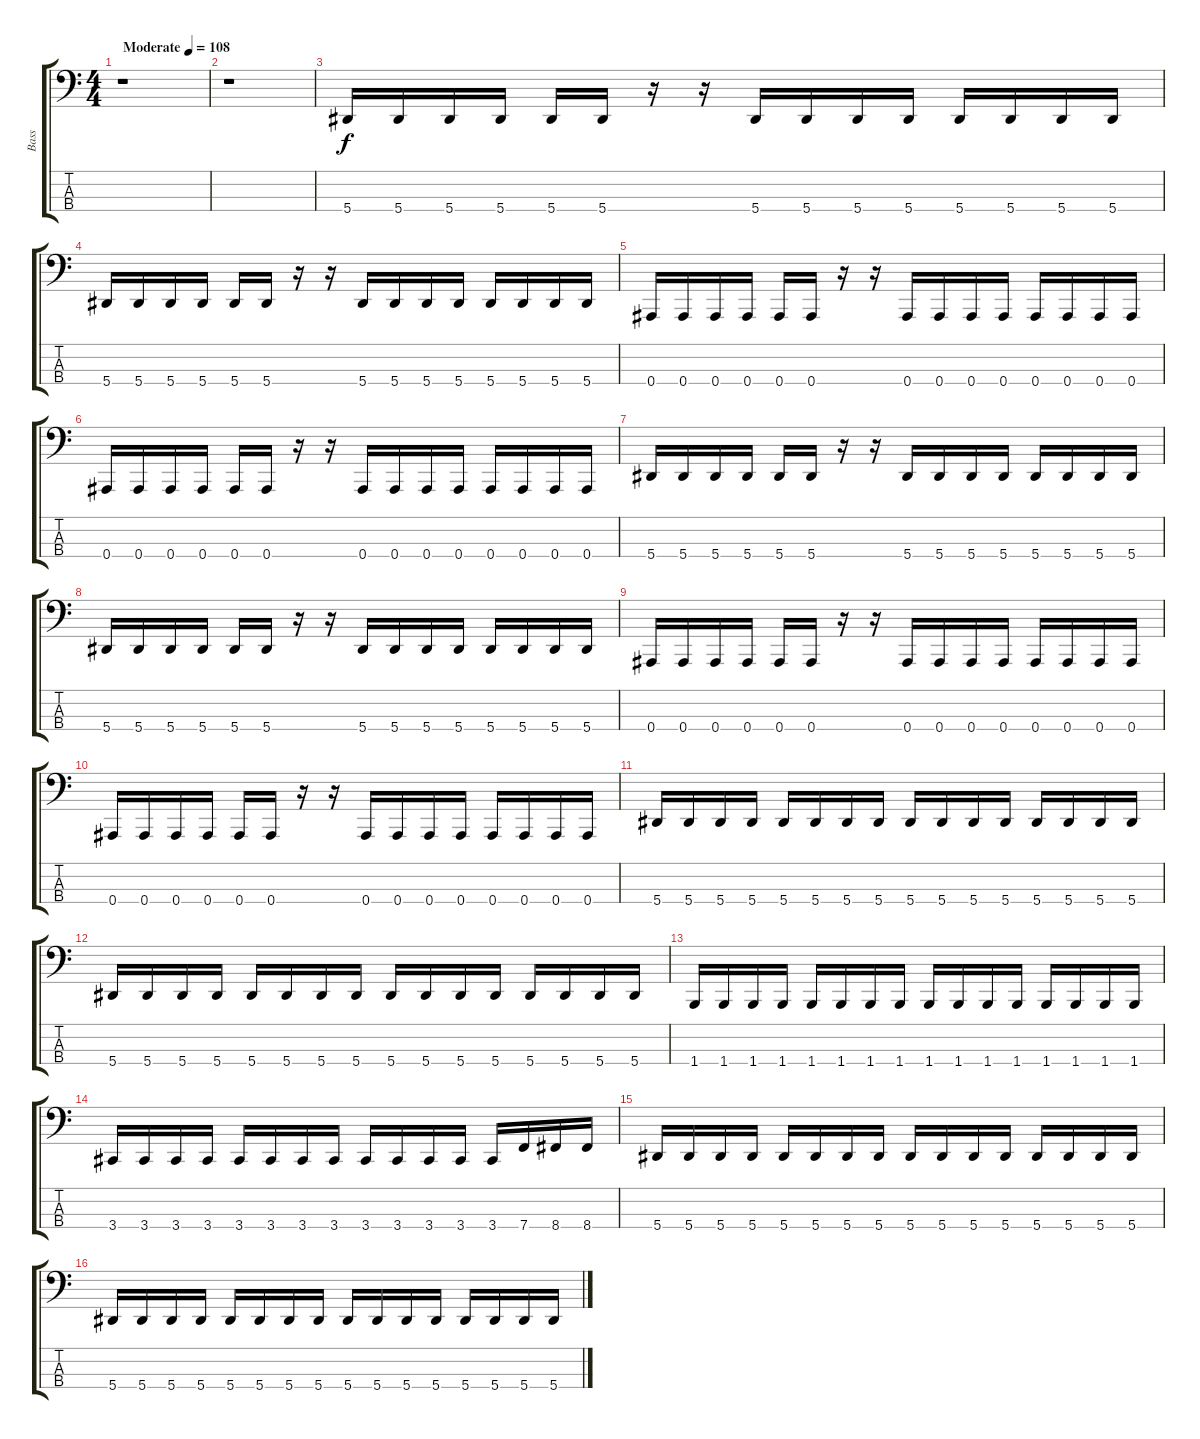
\track ("Bass" "Bass") {instrument electricbasspick}
\staff {score tabs}
\tuning (Eb2 Bb1 F1 Bb0) {hide}
\ts (4 4)
\tempo (108 "Moderate")
\clef f4
\ks c
r.1{dy f instrument electricbasspick} |
r.1 |
5.4.16 5.4.16 5.4.16 5.4.16 5.4.16 5.4.16 r.16 r.16 5.4.16 5.4.16 5.4.16 5.4.16 5.4.16 5.4.16 5.4.16 5.4.16 |
5.4.16 5.4.16 5.4.16 5.4.16 5.4.16 5.4.16 r.16 r.16 5.4.16 5.4.16 5.4.16 5.4.16 5.4.16 5.4.16 5.4.16 5.4.16 |
0.4.16 0.4.16 0.4.16 0.4.16 0.4.16 0.4.16 r.16 r.16 0.4.16 0.4.16 0.4.16 0.4.16 0.4.16 0.4.16 0.4.16 0.4.16 |
0.4.16 0.4.16 0.4.16 0.4.16 0.4.16 0.4.16 r.16 r.16 0.4.16 0.4.16 0.4.16 0.4.16 0.4.16 0.4.16 0.4.16 0.4.16 |
5.4.16 5.4.16 5.4.16 5.4.16 5.4.16 5.4.16 r.16 r.16 5.4.16 5.4.16 5.4.16 5.4.16 5.4.16 5.4.16 5.4.16 5.4.16 |
5.4.16 5.4.16 5.4.16 5.4.16 5.4.16 5.4.16 r.16 r.16 5.4.16 5.4.16 5.4.16 5.4.16 5.4.16 5.4.16 5.4.16 5.4.16 |
0.4.16 0.4.16 0.4.16 0.4.16 0.4.16 0.4.16 r.16 r.16 0.4.16 0.4.16 0.4.16 0.4.16 0.4.16 0.4.16 0.4.16 0.4.16 |
0.4.16 0.4.16 0.4.16 0.4.16 0.4.16 0.4.16 r.16 r.16 0.4.16 0.4.16 0.4.16 0.4.16 0.4.16 0.4.16 0.4.16 0.4.16 |
5.4.16 5.4.16 5.4.16 5.4.16 5.4.16 5.4.16 5.4.16 5.4.16 5.4.16 5.4.16 5.4.16 5.4.16 5.4.16 5.4.16 5.4.16 5.4.16 |
5.4.16 5.4.16 5.4.16 5.4.16 5.4.16 5.4.16 5.4.16 5.4.16 5.4.16 5.4.16 5.4.16 5.4.16 5.4.16 5.4.16 5.4.16 5.4.16 |
1.4.16 1.4.16 1.4.16 1.4.16 1.4.16 1.4.16 1.4.16 1.4.16 1.4.16 1.4.16 1.4.16 1.4.16 1.4.16 1.4.16 1.4.16 1.4.16 |
3.4.16 3.4.16 3.4.16 3.4.16 3.4.16 3.4.16 3.4.16 3.4.16 3.4.16 3.4.16 3.4.16 3.4.16 3.4.16 7.4.16 8.4.16 8.4.16 |
5.4.16 5.4.16 5.4.16 5.4.16 5.4.16 5.4.16 5.4.16 5.4.16 5.4.16 5.4.16 5.4.16 5.4.16 5.4.16 5.4.16 5.4.16 5.4.16 |
5.4.16 5.4.16 5.4.16 5.4.16 5.4.16 5.4.16 5.4.16 5.4.16 5.4.16 5.4.16 5.4.16 5.4.16 5.4.16 5.4.16 5.4.16 5.4.16
